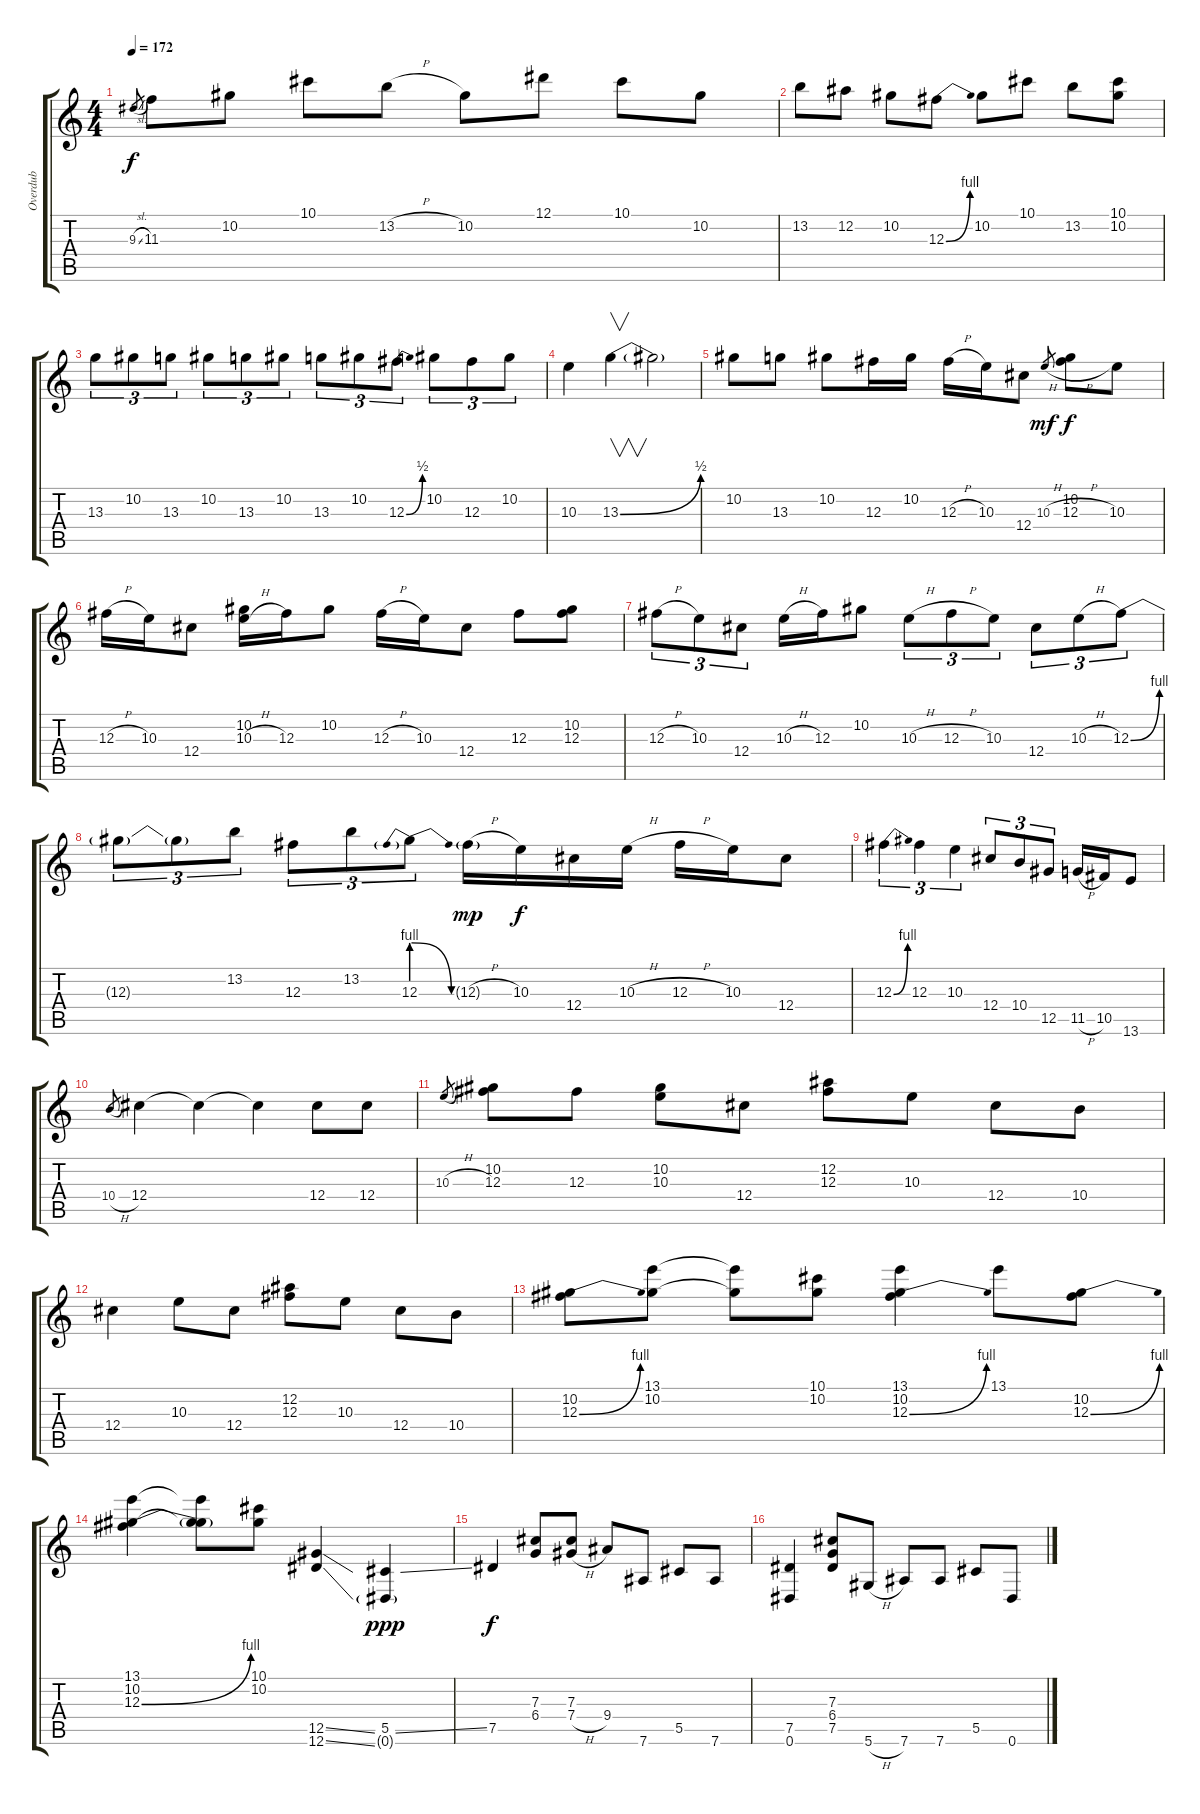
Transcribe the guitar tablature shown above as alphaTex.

\track ("Overdub" "Overdub") {instrument fretlessbass}
\staff {score tabs}
\tuning (Eb4 Bb3 Gb3 Db3 Ab2 Eb2) {hide}
\ts (4 4)
\tempo 172
\clef g2
\ks c
9.3{sl}.8{gr dy f} 11.3.8 10.2.8 10.1.8 13.2{h}.8 10.2.8 12.1.8 10.1.8 10.2.8 |
13.2.8 12.2.8 10.2.8 12.3{be (bend 0 0 60 4)}.8 10.2.8 10.1.8 13.2.8 (10.1 10.2).8 |
13.3.8{tu (3 2)} 10.2.8{tu (3 2)} 13.3.8{tu (3 2)} 10.2.8{tu (3 2)} 13.3.8{tu (3 2)} 10.2.8{tu (3 2)} 13.3.8{tu (3 2)} 10.2.8{tu (3 2)} 12.3{be (bend 0 0 60 2)}.8{tu (3 2)} 10.2.8{tu (3 2)} 12.3.8{tu (3 2)} 10.2.8{tu (3 2)} |
10.3.4 13.3{be (bend 0 0 60 2)}.4{v} 13.3{t}.2 |
10.2.8 13.3.8 10.2.8 12.3.16 10.2.16 12.3{h}.16 10.3.16 12.4.8 10.3{h}.8{gr dy mf} (10.2 12.3{h}).8{dy f} 10.3.8 |
12.3{h}.16 10.3.16 12.4.8 (10.2 10.3{h}).16 12.3.16 10.2.8 12.3{h}.16 10.3.16 12.4.8 12.3.8 (10.2 12.3).8 |
12.3{h}.8{tu (3 2)} 10.3.8{tu (3 2)} 12.4.8{tu (3 2)} 10.3{h}.16 12.3.16 10.2.8 10.3{h}.8{tu (3 2)} 12.3{h}.8{tu (3 2)} 10.3.8{tu (3 2)} 12.4.8{tu (3 2)} 10.3{h}.8{tu (3 2)} 12.3{be (bend 0 0 60 4)}.8{tu (3 2)} |
12.3{t}.8{tu (3 2)} 12.3{t}.8{tu (3 2)} 13.2.8{tu (3 2)} 12.3.8{tu (3 2)} 13.2.8{tu (3 2)} 12.3{be (prebendrelease 0 4 60 0)}.8{tu (3 2)} 12.3{h g}.16{dy mp} 10.3.16{dy f} 12.4.16 10.3{h}.16 12.3{h}.16 10.3.16 12.4.8 |
12.3{be (bend 0 0 60 4)}.4{tu (3 2)} 12.3.4{tu (3 2)} 10.3.4{tu (3 2)} 12.4.8{tu (3 2)} 10.4.8{tu (3 2)} 12.5.8{tu (3 2)} 11.5{h}.16 10.5.16 13.6.8 |
10.4{h}.8{gr} 12.4.4 12.4{t}.4 12.4{t}.4 12.4.8 12.4.8 |
10.3{h}.8{gr} (10.2 12.3).8 12.3.8 (10.2 10.3).8 12.4.8 (12.2 12.3).8 10.3.8 12.4.8 10.4.8 |
12.4.4 10.3.8 12.4.8 (12.2 12.3).8 10.3.8 12.4.8 10.4.8 |
(10.2 12.3{be (bend 0 0 60 4)}).8 (13.1 10.2).8 (13.1{t} 10.2{t}).8 (10.1 10.2).8 (13.1 10.2 12.3{be (bend 0 0 60 4)}).4 13.1.8 (10.2 12.3{be (bend 0 0 60 4)}).8 |
(13.1 10.2 12.3{be (bend 0 0 60 4)}).4 (13.1{t} 10.2{t} 12.3{t}).8 (10.1 10.2).8 (12.5{ss} 12.6{ss}).4 (5.5{ss} 0.6{g}).4{dy ppp} |
7.5.4{dy f} (7.3 6.4).8 (7.3 7.4{h}).8 9.4.8 7.6.8 5.5.8 7.6.8 |
(7.5 0.6).4 (7.3 6.4 7.5).8 5.6{h}.8 7.6.8 7.6.8 5.5.8 0.6.8
